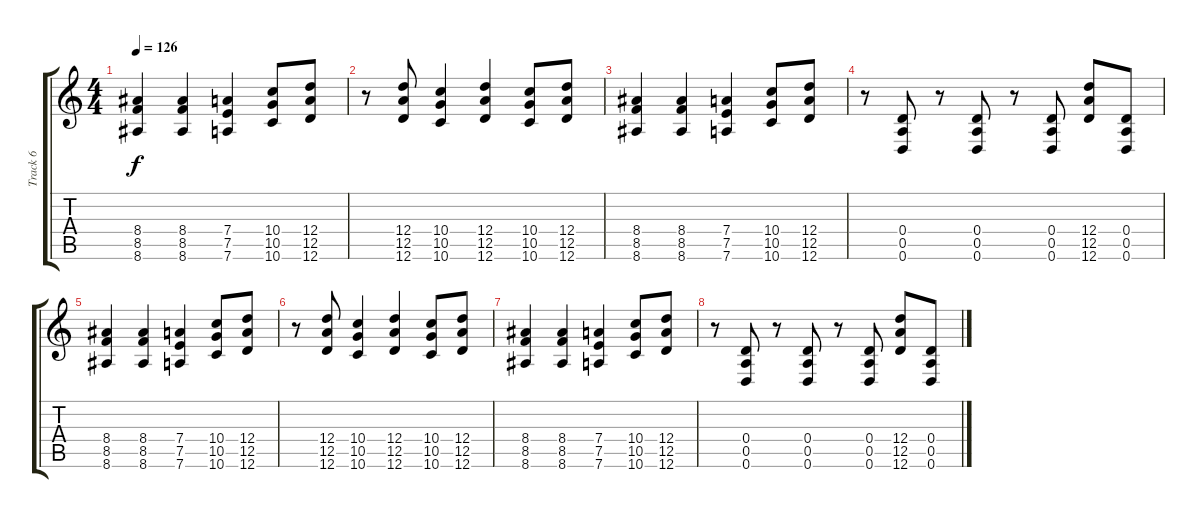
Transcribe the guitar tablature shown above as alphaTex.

\track ("Track 6" "Track 6") {instrument distortionguitar}
\staff {score tabs}
\tuning (E4 B3 G3 D3 A2 D2) {hide}
\ts (4 4)
\tempo 126
\clef g2
\ks c
(8.4 8.5 8.6).4{dy f} (8.4 8.5 8.6).4 (7.4 7.5 7.6).4 (10.4 10.5 10.6).8 (12.4 12.5 12.6).8 |
r.8 (12.4 12.5 12.6).8 (10.4 10.5 10.6).4 (12.4 12.5 12.6).4 (10.4 10.5 10.6).8 (12.4 12.5 12.6).8 |
(8.4 8.5 8.6).4 (8.4 8.5 8.6).4 (7.4 7.5 7.6).4 (10.4 10.5 10.6).8 (12.4 12.5 12.6).8 |
r.8 (0.4 0.5 0.6).8 r.8 (0.4 0.5 0.6).8 r.8 (0.4 0.5 0.6).8 (12.4 12.5 12.6).8 (0.4 0.5 0.6).8 |
(8.4 8.5 8.6).4 (8.4 8.5 8.6).4 (7.4 7.5 7.6).4 (10.4 10.5 10.6).8 (12.4 12.5 12.6).8 |
r.8 (12.4 12.5 12.6).8 (10.4 10.5 10.6).4 (12.4 12.5 12.6).4 (10.4 10.5 10.6).8 (12.4 12.5 12.6).8 |
(8.4 8.5 8.6).4 (8.4 8.5 8.6).4 (7.4 7.5 7.6).4 (10.4 10.5 10.6).8 (12.4 12.5 12.6).8 |
r.8 (0.4 0.5 0.6).8 r.8 (0.4 0.5 0.6).8 r.8 (0.4 0.5 0.6).8 (12.4 12.5 12.6).8 (0.4 0.5 0.6).8
